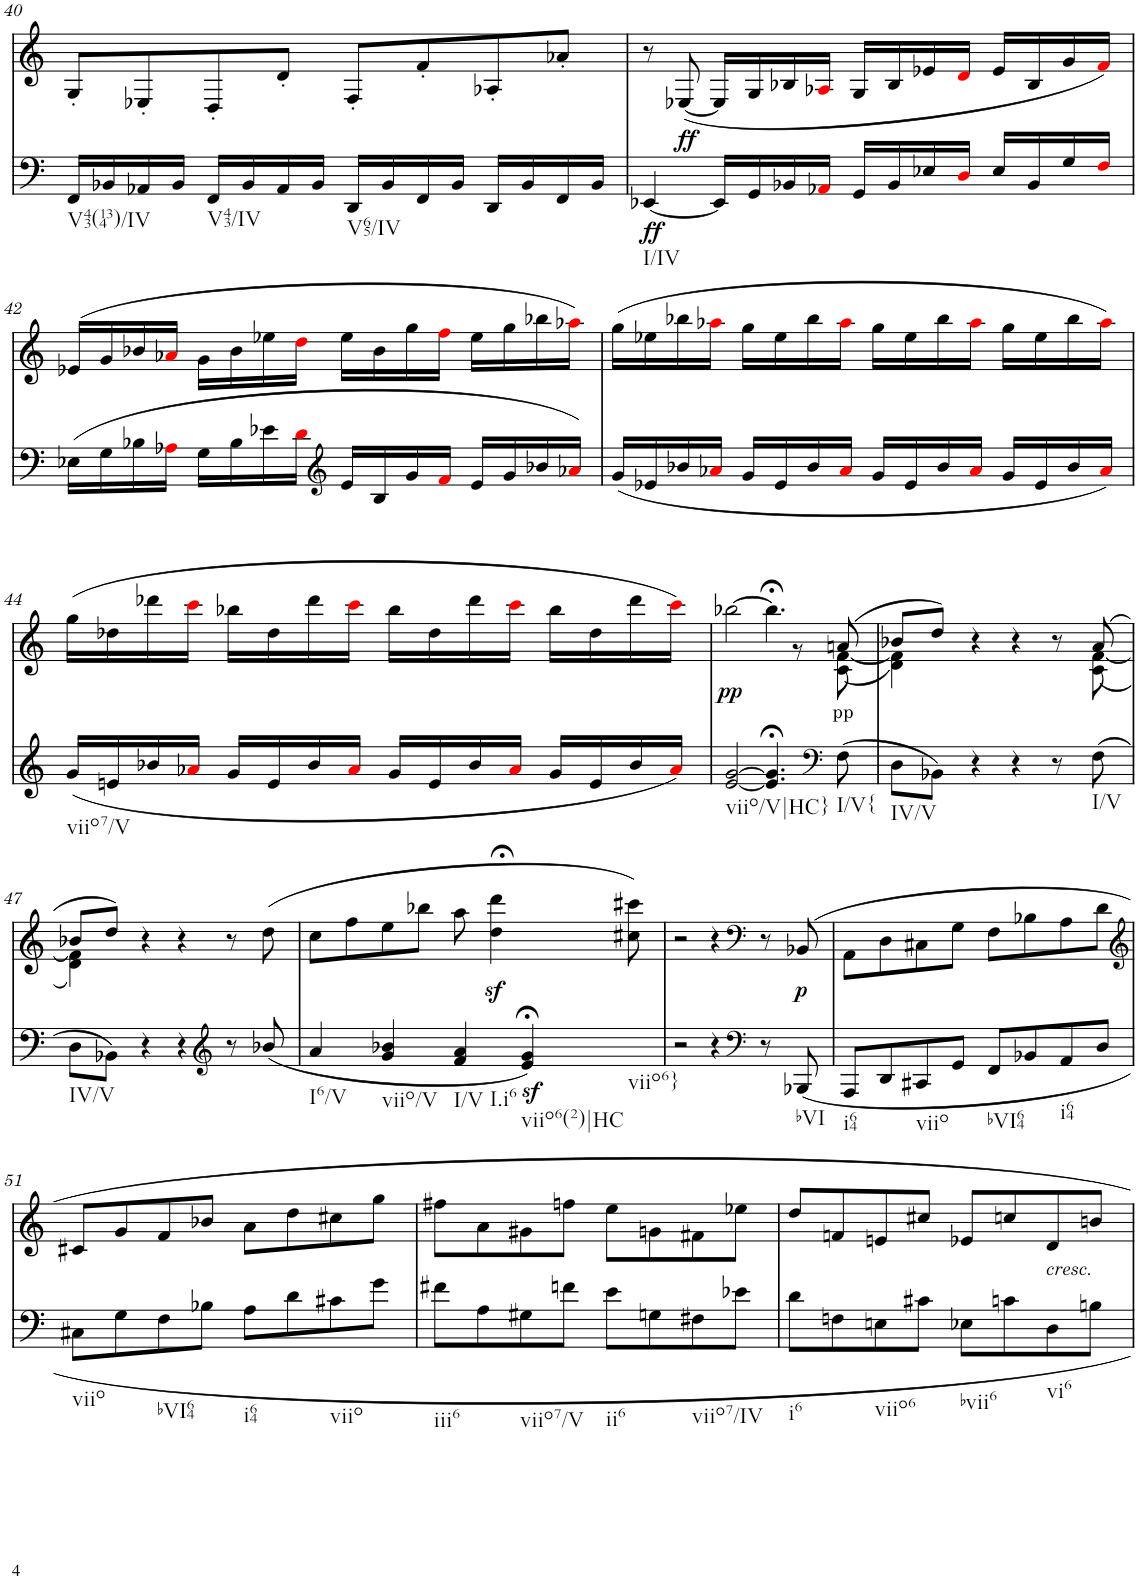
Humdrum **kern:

**kern	**dynam	**kern	**text	**dynam
*part2	*part2	*part1	*part1	*part1
*staff2	*staff2	*staff1	*staff1	*staff1
*I"Piano	*	*I"Piano	*	*
*I'Pno	*	*I'Pno	*	*
!!LO:PB:g=z
*clefF4	*	*clefG2	*	*
*k[]	*	*k[]	*	*
*M4/4	*	*M4/4	*	*
=40	=40	=40	=40	=40
!LO:TX:b:t=V43(134)/IV	!	!	!	!
16FF/LL	.	8G'/L	.	.
16BB-X/	.	.	.	.
16AA-X/	.	8E-X'/	.	.
16BB-/JJ	.	.	.	.
!LO:TX:b:t=V43/IV	!	!	!	!
16FF/LL	.	8D'/	.	.
16BB-/	.	.	.	.
16AA-/	.	8d'/J	.	.
16BB-/JJ	.	.	.	.
!LO:TX:b:t=V65/IV	!	!	!	!
16DD/LL	.	8F'/L	.	.
16BB-/	.	.	.	.
16FF/	.	8f'/	.	.
16BB-/JJ	.	.	.	.
16DD/LL	.	8A-X'/	.	.
16BB-/	.	.	.	.
16FF/	.	8a-X'/J	.	.
16BB-/JJ	.	.	.	.
=41	=41	=41	=41	=41
!LO:TX:b:t=I/IV	!	!	!	!
!	!LO:DY:b	!	!	!
!	!LO:DY:n=1:a	!	!	!
[4EE-X/	ff ff	8r	.	.
.	.	([8E-X/	.	.
16EE-/LL]	.	16E-/LL]	.	.
16GG/	.	16G/	.	.
16BB-X/	.	16B-X/	.	.
16AA-Xi/JJ	.	16A-Xi/JJ	.	.
16GG/LL	.	16G/LL	.	.
16BB-/	.	16B-/	.	.
16E-X/	.	16e-X/	.	.
16Di/JJ	.	16di/JJ	.	.
16E-/LL	.	16e-/LL	.	.
16BB-/	.	16B-/	.	.
16G/	.	16g/	.	.
16Fi/JJ	.	16fi/JJ)	.	.
!!LO:LB:g=z
=42	=42	=42	=42	=42
(16E-X\LL	.	(16e-X/LL	.	.
16G\	.	16g/	.	.
16B-X\	.	16b-X/	.	.
16A-Xi\JJ	.	16a-Xi/JJ	.	.
16G\LL	.	16g\LL	.	.
16B-\	.	16b-\	.	.
16e-X\	.	16ee-X\	.	.
16di\JJ	.	16ddi\JJ	.	.
*clefG2	*	*	*	*
16e-/LL	.	16ee-\LL	.	.
16B-/	.	16b-\	.	.
16g/	.	16gg\	.	.
16fi/JJ	.	16ffi\JJ	.	.
16e-/LL	.	16ee-\LL	.	.
16g/	.	16gg\	.	.
16b-X/	.	16bb-X\	.	.
16a-Xi/JJ)	.	16aa-Xi\JJ)	.	.
=43	=43	=43	=43	=43
(16g/LL	.	(16gg\LL	.	.
16e-X/	.	16ee-X\	.	.
16b-X/	.	16bb-X\	.	.
16a-Xi/JJ	.	16aa-Xi\JJ	.	.
16g/LL	.	16gg\LL	.	.
16e-/	.	16ee-\	.	.
16b-/	.	16bb-\	.	.
16a-i/JJ	.	16aa-i\JJ	.	.
16g/LL	.	16gg\LL	.	.
16e-/	.	16ee-\	.	.
16b-/	.	16bb-\	.	.
16a-i/JJ	.	16aa-i\JJ	.	.
16g/LL	.	16gg\LL	.	.
16e-/	.	16ee-\	.	.
16b-/	.	16bb-\	.	.
16a-i/JJ)	.	16aa-i\JJ)	.	.
!!LO:LB:g=z
=44	=44	=44	=44	=44
!LO:TX:b:t=viio7/V	!	!	!	!
(16g/LL	.	(16gg\LL	.	.
16en/	.	16dd-X\	.	.
16b-X/	.	16ddd-X\	.	.
16a-Xi/JJ	.	16ccci\JJ	.	.
16g/LL	.	16bb-X\LL	.	.
16e/	.	16dd-\	.	.
16b-/	.	16ddd-\	.	.
16a-i/JJ	.	16ccci\JJ	.	.
16g/LL	.	16bb-\LL	.	.
16e/	.	16dd-\	.	.
16b-/	.	16ddd-\	.	.
16a-i/JJ	.	16ccci\JJ	.	.
16g/LL	.	16bb-\LL	.	.
16e/	.	16dd-\	.	.
16b-/	.	16ddd-\	.	.
16a-i/JJ)	.	16ccci\JJ)	.	.
=45	=45	=45	=45	=45
*	*	*^	*	*
!LO:TX:b:t=viio/V|HC}	!	!	!	!	!
!	!	!	!	!	!LO:DY:b
[2e/ [2g/	.	[>2bb-X\	2.ryy	.	pp
4.e/];< 4.g/];<	.	4.bb-;<\]	.	.	.
.	.	.	8r	.	.
*clefF4	*	*	*	*	*
!LO:TX:b:t=I/V{	!	!	!	!	!
!	!	!	!	!LO:LY:b	!
(8F\	.	(8an/	(8c\ [8f\	pp	.
=46	=46	=46	=46	=46	=46
!LO:TX:b:t=IV/V	!	!	!	!	!
8D\L	.	8b-X/L	4d\ 4f\])	.	.
8BB-X\J)	.	8dd/J)	.	.	.
4r	.	4r	8ryy	.	.
*	*	*v	*v	*	*
4r	.	4r	.	.
8r	.	8r	.	.
*	*	*^	*	*
!LO:TX:b:t=I/V	!	!	!	!	!
(8F\	.	(8a/	(8c\ [8f\	.	.
!!LO:LB:g=z	!!
=47	=47	=47	=47	=47	=47
!LO:TX:b:t=IV/V	!	!	!	!	!
8D\L	.	8b-X/L	4d\ 4f\])	.	.
8BB-X\J)	.	8dd/J)	.	.	.
4r	.	4r	2.ryy	.	.
4r	.	4r	.	.	.
*clefG2	*	*	*	*	*
8r	.	8r	.	.	.
(8b-X/	.	(>8dd\	.	.	.
*	*	*v	*v	*	*
=48	=48	=48	=48	=48
!LO:TX:b:t=I6/V	!	!	!	!
4a/	.	8cc\L	.	.
.	.	8ff\	.	.
!LO:TX:b:t=viio/V	!	!	!	!
4g/ 4b-X/	.	8ee\	.	.
.	.	8bb-X\J	.	.
!LO:TX:b:t=I/V	!	!	!	!
!LO:TX:b:t=I.i6	!	!	!	!
4f/ 4a/	.	8aa\	.	.
.	.	4dd\z<;< 4ddd\z<;<	.	.
!LO:TX:b:t=viio6(2)|HC	!	!	!	!
!LO:TX:b:t=viio6}	!	!	!	!
4e/z<;< 4g/z<;<)	.	.	.	.
.	.	8cc#X\ 8ccc#X\)	.	.
=49	=49	=49	=49	=49
2r	.	2r	.	.
4r	.	4r	.	.
*clefF4	*	*clefF4	*	*
8r	.	8r	.	.
!LO:TX:b:t=bVI	!	!	!	!
!	!	!	!	!LO:DY:b
8BBB-X/	.	8BB-X/	.	p
=50	=50	=50	=50	=50
!LO:TX:b:t=i64	!	!	!	!
8AAA/L	.	8AA\L	.	.
8DD/	.	8D\	.	.
!LO:TX:b:t=viio	!	!	!	!
8CC#X/	.	8C#X\	.	.
8GG/J	.	8G\J	.	.
!LO:TX:b:t=bVI64	!	!	!	!
8FF/L	.	8F\L	.	.
8BB-X/	.	8B-X\	.	.
!LO:TX:b:t=i64	!	!	!	!
8AA/	.	8A\	.	.
8D/J	.	8d\J	.	.
!!LO:LB:g=z
=51	=51	=51	=51	=51
*	*	*clefG2	*	*
!LO:TX:b:t=viio	!	!	!	!
8C#X\L	.	8c#X/L	.	.
8G\	.	8g/	.	.
!LO:TX:b:t=bVI64	!	!	!	!
8F\	.	8f/	.	.
8B-X\J	.	8b-X/J	.	.
!LO:TX:b:t=i64	!	!	!	!
8A\L	.	8a\L	.	.
8d\	.	8dd\	.	.
!LO:TX:b:t=viio	!	!	!	!
8c#X\	.	8cc#X\	.	.
8g\J	.	8gg\J	.	.
=52	=52	=52	=52	=52
!LO:TX:b:t=iii6	!	!	!	!
8f#X\L	.	8ff#X\L	.	.
8A\	.	8a\	.	.
!LO:TX:b:t=viio7/V	!	!	!	!
8G#X\	.	8g#X\	.	.
8fn\J	.	8ffn\J	.	.
!LO:TX:b:t=ii6	!	!	!	!
8e\L	.	8ee\L	.	.
8Gn\	.	8gn\	.	.
!LO:TX:b:t=viio7/IV	!	!	!	!
8F#X\	.	8f#X\	.	.
8e-X\J	.	8ee-X\J	.	.
=53	=53	=53	=53	=53
!LO:TX:b:t=i6	!	!	!	!
8d\L	.	8dd/L	.	.
8Fn\	.	8fn/	.	.
!LO:TX:b:t=viio6	!	!	!	!
8En\	.	8en/	.	.
8c#X\J	.	8cc#X/J	.	.
!LO:TX:b:t=bvii6	!	!	!	!
8E-X\L	.	8e-X/L	.	.
8cn\	.	8ccn/	.	.
!	!	!LO:TX:b:i:t=cresc.	!	!
!LO:TX:b:t=vi6	!	!	!	!
8D\	.	8d/	.	.
8Bn\J	.	8bn/J	.	.
=	=	=	=	=
*-	*-	*-	*-	*-
